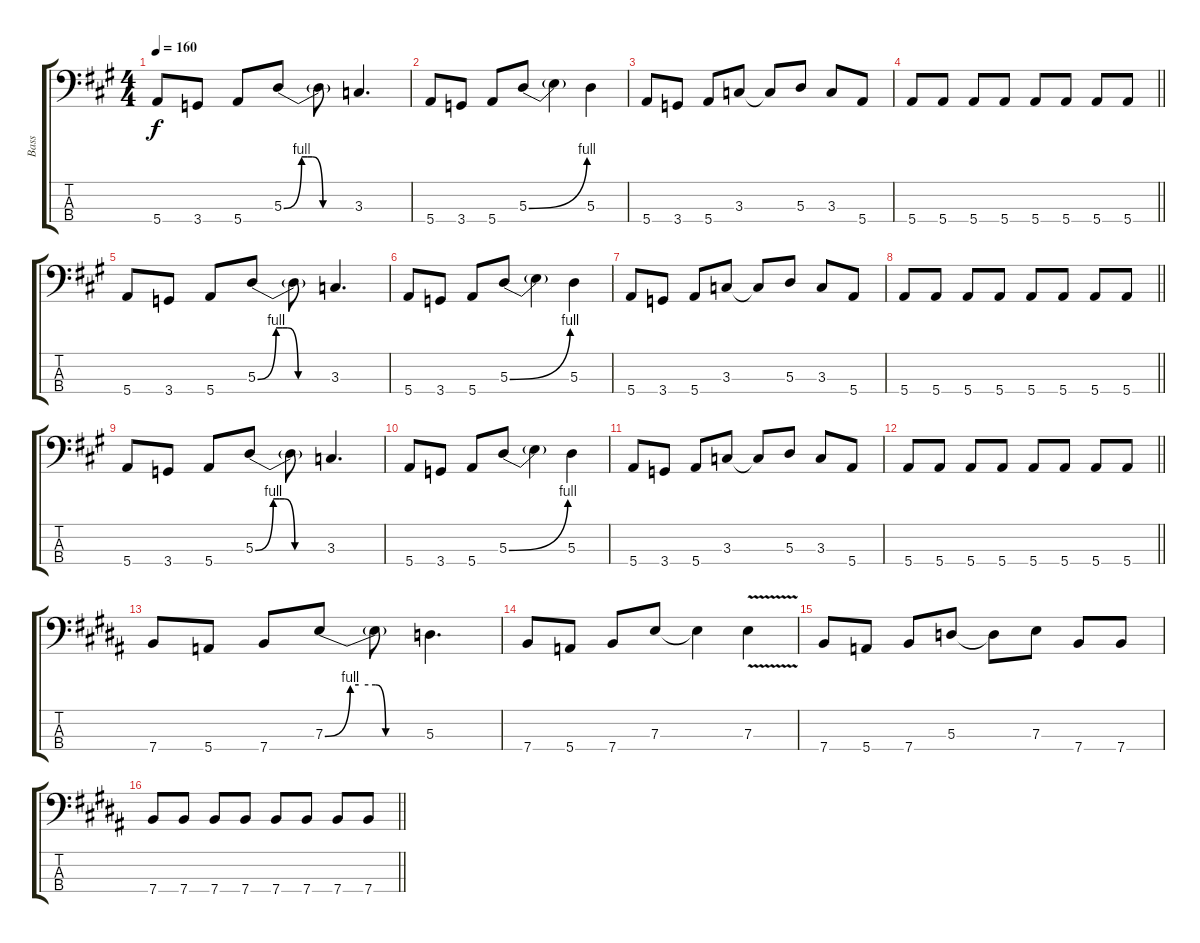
\track ("Bass" "Bass") {instrument electricbassfinger}
\staff {score tabs}
\tuning (G2 D2 A1 E1) {hide}
\ts (4 4)
\tempo 160
\clef f4
\ks a
5.4.8{dy f} 3.4.8 5.4.8 5.3{be (custom 0 0 15 4 20 4 24 4 33 0 60 0)}.8 5.3{t}.8 3.3.4{d} |
5.4.8 3.4.8 5.4.8 5.3{be (bend 0 0 60 4)}.8 5.3{t}.4 5.3.4 |
5.4.8 3.4.8 5.4.8 3.3.8 3.3{t}.8 5.3.8 3.3.8 5.4.8 |
\barLineRight lightlight
5.4.8 5.4.8 5.4.8 5.4.8 5.4.8 5.4.8 5.4.8 5.4.8 |
5.4.8 3.4.8 5.4.8 5.3{be (custom 0 0 15 4 20 4 24 4 33 0 60 0)}.8 5.3{t}.8 3.3.4{d} |
5.4.8 3.4.8 5.4.8 5.3{be (bend 0 0 60 4)}.8 5.3{t}.4 5.3.4 |
5.4.8 3.4.8 5.4.8 3.3.8 3.3{t}.8 5.3.8 3.3.8 5.4.8 |
\barLineRight lightlight
5.4.8 5.4.8 5.4.8 5.4.8 5.4.8 5.4.8 5.4.8 5.4.8 |
5.4.8 3.4.8 5.4.8 5.3{be (custom 0 0 15 4 20 4 24 4 33 0 60 0)}.8 5.3{t}.8 3.3.4{d} |
5.4.8 3.4.8 5.4.8 5.3{be (bend 0 0 60 4)}.8 5.3{t}.4 5.3.4 |
5.4.8 3.4.8 5.4.8 3.3.8 3.3{t}.8 5.3.8 3.3.8 5.4.8 |
\barLineRight lightlight
5.4.8 5.4.8 5.4.8 5.4.8 5.4.8 5.4.8 5.4.8 5.4.8 |
\ks b
7.4.8 5.4.8 7.4.8 7.3{be (custom 0 0 15 4 20 4 30 4 36 0 60 0)}.8 7.3{t}.8 5.3.4{d} |
7.4.8 5.4.8 7.4.8 7.3.8 7.3{t}.4 7.3{v}.4 |
7.4.8 5.4.8 7.4.8 5.3.8 5.3{t}.8 7.3.8 7.4.8 7.4.8 |
\barLineRight lightlight
7.4.8 7.4.8 7.4.8 7.4.8 7.4.8 7.4.8 7.4.8 7.4.8
